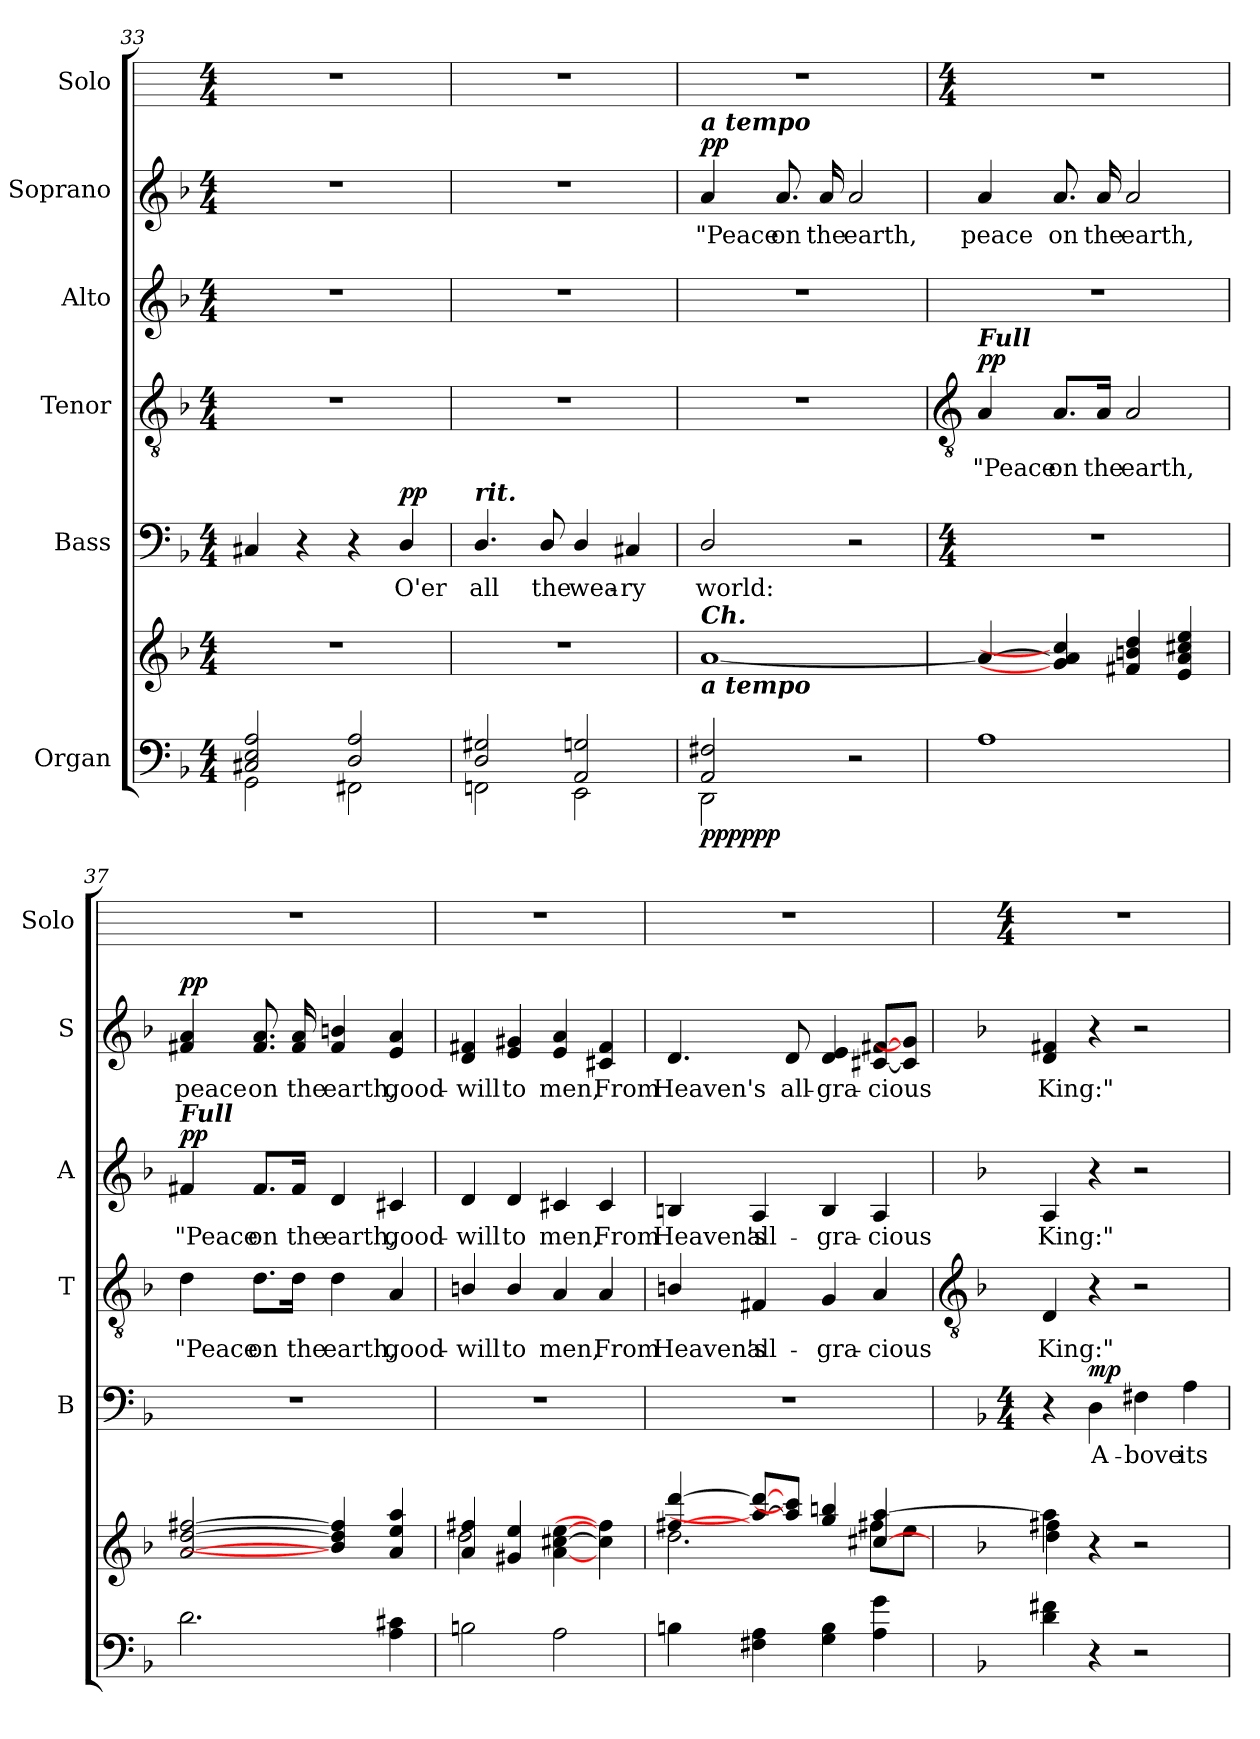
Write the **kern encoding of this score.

**kern	**kern	**dynam	**kern	**text	**dynam	**kern	**text	**dynam	**kern	**text	**dynam	**kern	**text	**dynam	**kern
*part6	*part6	*part6	*part5	*part5	*part5	*part4	*part4	*part4	*part3	*part3	*part3	*part2	*part2	*part2	*part1
*staff7	*staff6	*staff6/7	*staff5	*staff5	*staff5	*staff4	*staff4	*staff4	*staff3	*staff3	*staff3	*staff2	*staff2	*staff2	*staff1
*I"Organ	*	*	*I"Bass	*	*	*I"Tenor	*	*	*I"Alto	*	*	*I"Soprano	*	*	*I"Solo
*	*	*	*I'B	*	*	*I'T	*	*	*I'A	*	*	*I'S	*	*	*I'Solo
*clefF4	*clefG2	*	*clefF4	*	*	*clefGv2	*	*	*clefG2	*	*	*clefG2	*	*	*
*k[b-]	*k[b-]	*	*k[b-]	*	*	*k[b-]	*	*	*k[b-]	*	*	*k[b-]	*	*	*
*F:	*F:	*	*F:	*	*	*F:	*	*	*F:	*	*	*F:	*	*	*
*M4/4	*M4/4	*	*M4/4	*	*	*M4/4	*	*	*M4/4	*	*	*M4/4	*	*	*M4/4
=33	=33	=33	=33	=33	=33	=33	=33	=33	=33	=33	=33	=33	=33	=33	=33
*^	*	*	*	*	*	*	*	*	*	*	*	*	*	*	*
2C#X/ 2E/ 2A/	2GG\	1r	.	4C#X	.	.	1r	.	.	1r	.	.	1r	.	.	1r
.	.	.	.	4r	.	.	.	.	.	.	.	.	.	.	.	.
2D/ 2A/	2FF#X\	.	.	4r	.	.	.	.	.	.	.	.	.	.	.	.
!	!	!	!	!	!LO:LY:b	!LO:DY:b	!	!	!	!	!	!	!	!	!	!
.	.	.	.	4D/	O'er	pp	.	.	.	.	.	.	.	.	.	.
=34	=34	=34	=34	=34	=34	=34	=34	=34	=34	=34	=34	=34	=34	=34	=34	=34
!	!	!	!	!LO:TX:a:Bi:t=rit.	!	!	!	!	!	!	!	!	!	!	!	!
!	!	!	!	!	!LO:LY:b	!	!	!	!	!	!	!	!	!	!	!
2D/ 2G#X/	2FFn\	1r	.	4.D/	all	.	1r	.	.	1r	.	.	1r	.	.	1r
!	!	!	!	!	!LO:LY:b	!	!	!	!	!	!	!	!	!	!	!
.	.	.	.	8D/	the	.	.	.	.	.	.	.	.	.	.	.
!	!	!	!	!	!LO:LY:b	!	!	!	!	!	!	!	!	!	!	!
2AA/ 2Gn/	2EE\	.	.	4D/	wea-	.	.	.	.	.	.	.	.	.	.	.
!	!	!	!	!	!LO:LY:b	!	!	!	!	!	!	!	!	!	!	!
.	.	.	.	4C#X	-ry	.	.	.	.	.	.	.	.	.	.	.
=35	=35	=35	=35	=35	=35	=35	=35	=35	=35	=35	=35	=35	=35	=35	=35	=35
!	!	!	!	!	!	!	!	!	!	!	!	!	!LO:TX:a:Bi:t=a tempo	!	!	!
!	!	!LO:TX:a:Bi:t=Ch.	!	!	!	!	!	!	!	!	!	!	!	!	!	!
!	!	!LO:TX:b:Bi:t=a tempo	!	!	!	!	!	!	!	!	!	!	!	!	!	!
!	!	!	!LO:DY:b=2	!	!LO:LY:b	!	!	!	!	!	!	!	!	!LO:LY:b	!	!
!	!	!	!LO:DY:n=1:b=2	!	!	!	!	!	!	!	!	!	!	!	!	!
!	!	!	!LO:DY:n=2:b	!	!	!	!	!	!	!	!	!	!	!	!LO:DY:b	!
2AA/ 2F#X/	2DD\	[1a	pp pp pp	2D/	world:	.	1r	.	.	1r	.	.	4a	"Peace	pp	1r
!	!	!	!	!	!	!	!	!	!	!	!	!	!	!LO:LY:b	!	!
.	.	.	.	.	.	.	.	.	.	.	.	.	8.a	on	.	.
!	!	!	!	!	!	!	!	!	!	!	!	!	!	!LO:LY:b	!	!
.	.	.	.	.	.	.	.	.	.	.	.	.	16a	the	.	.
!	!	!	!	!	!	!	!	!	!	!	!	!	!	!LO:LY:b	!	!
2r	2ryy	.	.	2r	.	.	.	.	.	.	.	.	2a	earth,	.	.
*v	*v	*	*	*	*	*	*	*	*	*	*	*	*	*	*	*
!!LO:LB:g=z
=36	=36	=36	=36	=36	=36	=36	=36	=36	=36	=36	=36	=36	=36	=36	=36
*	*	*	*	*	*	*clefGv2	*	*	*	*	*	*	*	*	*
*	*	*	*M4/4	*	*	*	*	*	*	*	*	*	*	*	*M4/4
*^	*^	*	*	*	*	*	*	*	*	*	*	*	*	*	*
!	!	!	!	!	!	!	!	!LO:TX:a:Bi:t=Full	!	!	!	!	!	!	!	!	!
!LO:TX:b:Bi:t=senza Ped.	!	!	!	!	!	!	!	!	!	!	!	!	!	!	!	!	!
!	!	!	!	!	!	!	!	!	!LO:LY:b	!LO:DY:b	!	!	!	!	!LO:LY:b	!	!
*v	*v	*	*	*	*	*	*	*	*	*	*	*	*	*	*	*	*
1A	4a_	1ryy	.	1r	.	.	4A	"Peace	pp	1r	.	.	4a	peace	.	1r
!	!	!	!	!	!	!	!	!LO:LY:b	!	!	!	!	!	!LO:LY:b	!	!
.	4g] 4a] 4cc#]	.	.	.	.	.	8.A/L	on	.	.	.	.	8.a	on	.	.
!	!	!	!	!	!	!	!	!LO:LY:b	!	!	!	!	!	!LO:LY:b	!	!
.	.	.	.	.	.	.	16A/Jk	the	.	.	.	.	16a	the	.	.
!	!	!	!	!	!	!	!	!LO:LY:b	!	!	!	!	!	!LO:LY:b	!	!
.	4f#X 4bn 4dd	.	.	.	.	.	2A	earth,	.	.	.	.	2a	earth,	.	.
.	4e 4a 4cc# 4ee	.	.	.	.	.	.	.	.	.	.	.	.	.	.	.
=37	=37	=37	=37	=37	=37	=37	=37	=37	=37	=37	=37	=37	=37	=37	=37	=37
!	!	!	!	!	!	!	!	!	!	!LO:TX:a:Bi:t=Full	!	!	!	!	!	!
!	!	!	!	!	!	!	!	!LO:LY:b	!	!	!LO:LY:b	!LO:DY:b	!	!LO:LY:b	!LO:DY:b	!
2.d	[2a [2dd [2ff#X	1ryy	.	1r	.	.	4d	"Peace	.	4f#X	"Peace	pp	4f#X 4a	peace	pp	1r
!	!	!	!	!	!	!	!	!LO:LY:b	!	!	!LO:LY:b	!	!	!LO:LY:b	!	!
.	.	.	.	.	.	.	8.d\L	on	.	8.f#/L	on	.	8.f# 8.a	on	.	.
!	!	!	!	!	!	!	!	!LO:LY:b	!	!	!LO:LY:b	!	!	!LO:LY:b	!	!
.	.	.	.	.	.	.	16d\Jk	the	.	16f#/Jk	the	.	16f# 16a	the	.	.
!	!	!	!	!	!	!	!	!LO:LY:b	!	!	!LO:LY:b	!	!	!LO:LY:b	!	!
.	4b] 4dd] 4ff#]	.	.	.	.	.	4d	earth,	.	4d	earth,	.	4f# 4bn	earth,	.	.
!	!	!	!	!	!	!	!	!LO:LY:b	!	!	!LO:LY:b	!	!	!LO:LY:b	!	!
4A 4c#X	4a 4ee 4aa	.	.	.	.	.	4A	good-	.	4c#X	good-	.	4e 4a	good-	.	.
=38	=38	=38	=38	=38	=38	=38	=38	=38	=38	=38	=38	=38	=38	=38	=38	=38
!	!	!	!	!	!	!	!	!LO:LY:b	!	!	!LO:LY:b	!	!	!LO:LY:b	!	!
2Bn	4a/ 4ff#X/	2dd\	.	1r	.	.	4Bn/	-will	.	4d	-will	.	4d 4f#X	-will	.	1r
!	!	!	!	!	!	!	!	!LO:LY:b	!	!	!LO:LY:b	!	!	!LO:LY:b	!	!
.	4g#X/ 4ee/	.	.	.	.	.	4B/	to	.	4d	to	.	4e 4g#X	to	.	.
!	!	!	!	!	!	!	!	!LO:LY:b	!	!	!LO:LY:b	!	!	!LO:LY:b	!	!
2A	2ryy	[4a\ [4cc#X\ [4ee\	.	.	.	.	4A	men,	.	4c#X	men,	.	4e 4a	men,	.	.
!	!	!	!	!	!	!	!	!LO:LY:b	!	!	!LO:LY:b	!	!	!LO:LY:b	!	!
.	.	4cc#\] 4ff\]	.	.	.	.	4A	From	.	4c#	From	.	4c#X 4f#	From	.	.
=39	=39	=39	=39	=39	=39	=39	=39	=39	=39	=39	=39	=39	=39	=39	=39	=39
!	!	!	!	!	!	!	!	!LO:LY:b	!	!	!LO:LY:b	!	!	!LO:LY:b	!	!
4Bn	[4ff#X/ [4ddd/	2.dd\	.	1r	.	.	4Bn/	Heaven's	.	4Bn	Heaven's	.	4.d	Heaven's	.	1r
!	!	!	!	!	!	!	!	!LO:LY:b	!	!	!LO:LY:b	!	!	!	!	!
4F#X 4A	8aa/_ 8ddd/_L	.	.	.	.	.	4F#X	all-	.	4A	all-	.	.	.	.	.
!	!	!	!	!	!	!	!	!	!	!	!	!	!	!LO:LY:b	!	!
.	8aa/] 8ccc#/]J	.	.	.	.	.	.	.	.	.	.	.	8d	all-	.	.
!	!	!	!	!	!	!	!	!LO:LY:b	!	!	!LO:LY:b	!	!	!LO:LY:b	!	!
4G 4B	4gg/ 4bbn/	.	.	.	.	.	4G	-gra-	.	4B	-gra-	.	4d 4e	-gra-	.	.
!	!	!	!	!	!	!	!	!LO:LY:b	!	!	!LO:LY:b	!	!	!LO:LY:b	!	!
4A 4g	[4cc#X/ [4aa/	8ff#X\L	.	.	.	.	4A	-cious	.	4A	-cious	.	[8c#X [8f#XL	-cious	.	.
.	.	8ee\J	.	.	.	.	.	.	.	.	.	.	8c#] 8g]J	.	.	.
!!LO:LB:g=z
=40	=40	=40	=40	=40	=40	=40	=40	=40	=40	=40	=40	=40	=40	=40	=40	=40
*	*	*	*	*	*	*	*clefGv2	*	*	*	*	*	*	*	*	*
*	*	*	*	*k[b-]	*	*	*	*	*	*	*	*	*	*	*	*
*	*	*	*	*F:	*	*	*	*	*	*	*	*	*	*	*	*
*	*	*	*	*M4/4	*	*	*	*	*	*	*	*	*	*	*	*M4/4
!	!	!	!	!	!	!	!	!LO:LY:b	!	!	!LO:LY:b	!	!	!LO:LY:b	!	!
4d 4f#X	4aa\]	4dd\ 4ff#X\	.	4r	.	.	4D	King:"	.	4A	King:"	.	4d 4f#X	King:"	.	1r
!	!	!	!	!	!LO:LY:b	!LO:DY:b	!	!	!	!	!	!	!	!	!	!
4r	2.ryy	4r	.	4D	A-	mp	4r	.	.	4r	.	.	4r	.	.	.
!	!	!	!	!	!LO:LY:b	!	!	!	!	!	!	!	!	!	!	!
2r	.	2r	.	4F#X	-bove	.	2r	.	.	2r	.	.	2r	.	.	.
!	!	!	!	!	!LO:LY:b	!	!	!	!	!	!	!	!	!	!	!
.	.	.	.	4A	its	.	.	.	.	.	.	.	.	.	.	.
*	*v	*v	*	*	*	*	*	*	*	*	*	*	*	*	*	*
=	=	=	=	=	=	=	=	=	=	=	=	=	=	=	=
*-	*-	*-	*-	*-	*-	*-	*-	*-	*-	*-	*-	*-	*-	*-	*-
